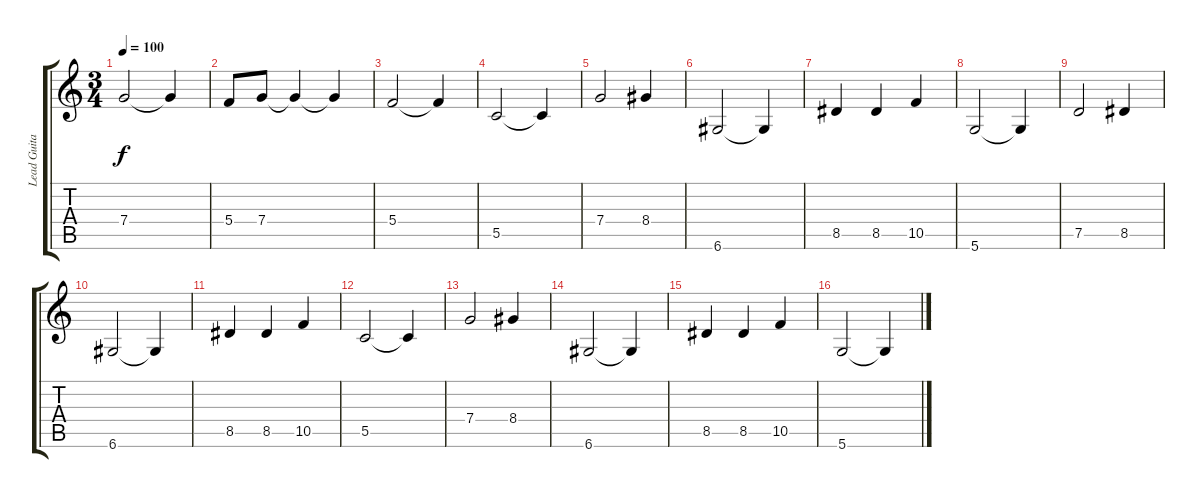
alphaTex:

\track ("Lead Guitar" "Lead Guita") {instrument distortionguitar}
\staff {score tabs}
\tuning (D4 A3 F3 C3 G2 D2) {hide}
\ts (3 4)
\tempo 100
\clef g2
\ks c
7.4{t}.2{dy f} 7.4{t}.4 |
5.4.8 7.4.8 7.4{t}.4 7.4{t}.4 |
5.4.2 5.4{t}.4 |
5.5.2 5.5{t}.4 |
7.4.2 8.4.4 |
6.6.2 6.6{t}.4 |
8.5.4 8.5.4 10.5.4 |
5.6.2 5.6{t}.4 |
7.5.2 8.5.4 |
6.6.2 6.6{t}.4 |
8.5.4 8.5.4 10.5.4 |
5.5.2 5.5{t}.4 |
7.4.2 8.4.4 |
6.6.2 6.6{t}.4 |
8.5.4 8.5.4 10.5.4 |
5.6.2 5.6{t}.4
